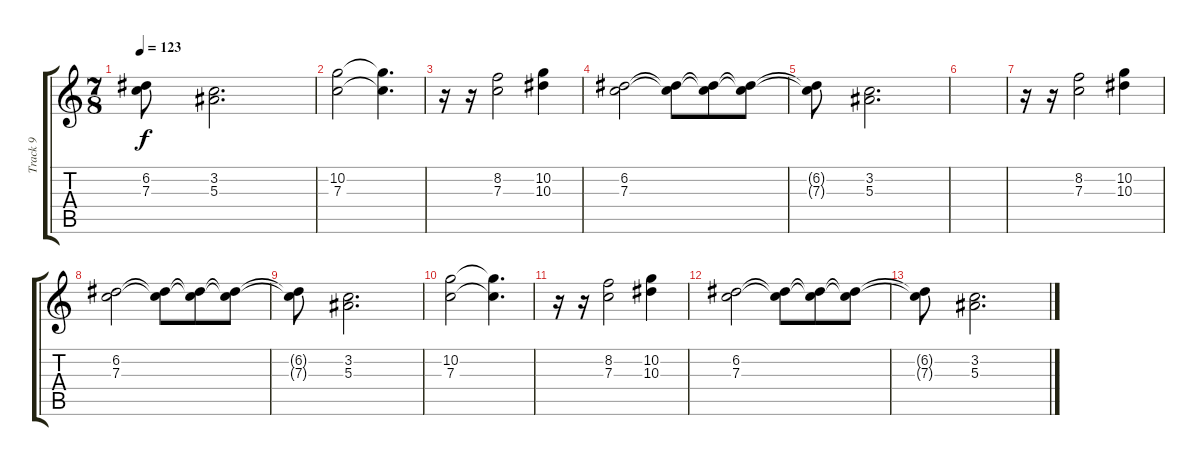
\track ("Track 9" "Track 9") {instrument electricbasspick}
\staff {score tabs}
\tuning (D4 A3 F3 C3 G2 C2) {hide}
\ts (7 8)
\tempo 123
\clef g2
\ks c
(6.2{t} 7.3{t}).8{dy f} (3.2 5.3).2{d} |
(10.2 7.3).2 (10.2{t} 7.3{t}).4{d} |
r.16 r.16 (8.2 7.3).2 (10.2 10.3).4 |
(6.2 7.3).2 (6.2{t} 7.3{t}).8 (6.2{t} 7.3{t}).8 (6.2{t} 7.3{t}).8 |
(6.2{t} 7.3{t}).8 (3.2 5.3).2{d} |
|
r.16{volume 7} r.16{volume 10} (8.2 7.3).2 (10.2 10.3).4 |
(6.2 7.3).2 (6.2{t} 7.3{t}).8 (6.2{t} 7.3{t}).8 (6.2{t} 7.3{t}).8 |
(6.2{t} 7.3{t}).8 (3.2 5.3).2{d} |
(10.2 7.3).2 (10.2{t} 7.3{t}).4{d} |
r.16 r.16 (8.2 7.3).2 (10.2 10.3).4 |
(6.2 7.3).2 (6.2{t} 7.3{t}).8 (6.2{t} 7.3{t}).8 (6.2{t} 7.3{t}).8 |
(6.2{t} 7.3{t}).8 (3.2 5.3).2{d}
